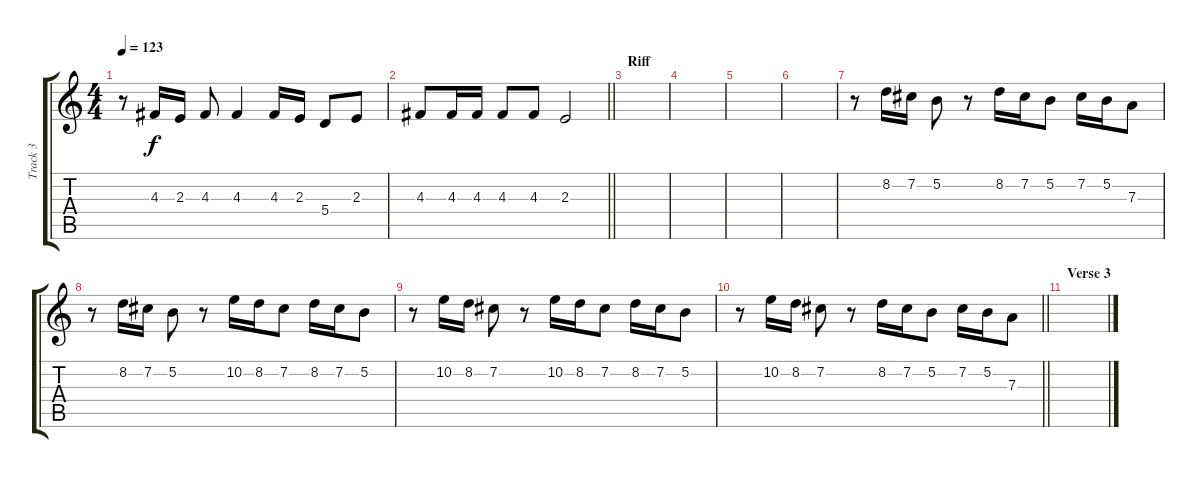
\track ("Track 3" "Track 3") {instrument distortionguitar}
\staff {score tabs}
\tuning (B3 Gb3 D3 A2 E2 B1) {hide}
\ts (4 4)
\tempo 123
\clef g2
\ks c
r.8{dy f} 4.3.16 2.3.16 4.3.8 4.3.4 4.3.16 2.3.16 5.4.8 2.3.8 |
\barLineRight lightlight
4.3.8 4.3.16 4.3.16 4.3.8 4.3.8 2.3.2 |
\section ("" "Riff")
|
|
|
|
r.8 8.2.16 7.2.16 5.2.8 r.8 8.2.16 7.2.16 5.2.8 7.2.16 5.2.16 7.3.8 |
r.8 8.2.16 7.2.16 5.2.8 r.8 10.2.16 8.2.16 7.2.8 8.2.16 7.2.16 5.2.8 |
r.8 10.2.16 8.2.16 7.2.8 r.8 10.2.16 8.2.16 7.2.8 8.2.16 7.2.16 5.2.8 |
\barLineRight lightlight
r.8 10.2.16 8.2.16 7.2.8 r.8 8.2.16 7.2.16 5.2.8 7.2.16 5.2.16 7.3.8 |
\section ("" "Verse 3")
